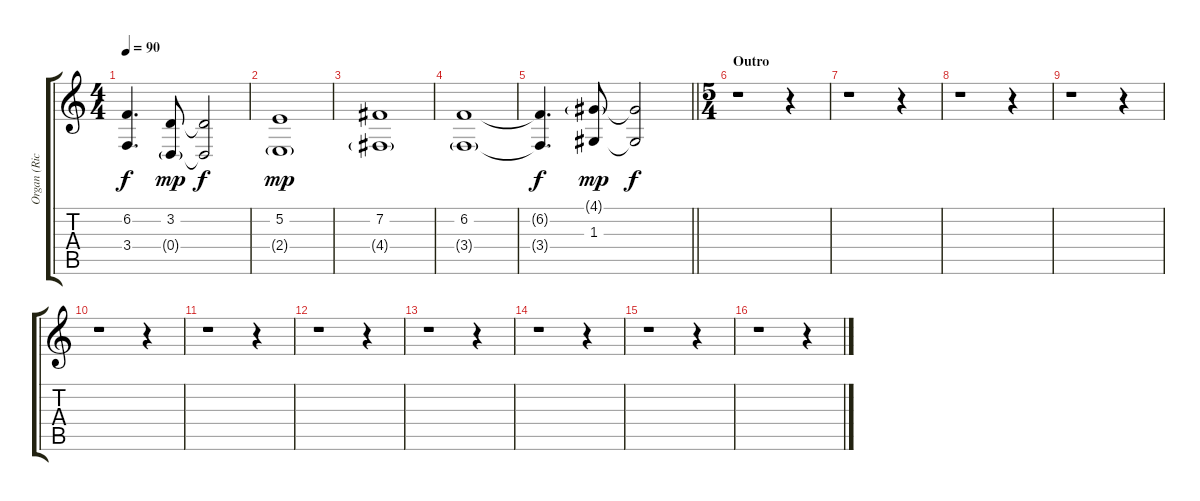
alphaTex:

\track ("Organ (Richard Barbieri)" "Organ (Ric") {instrument drawbarorgan}
\staff {score tabs}
\tuning (E4 B3 G3 D3 A2 E2) {hide}
\ts (4 4)
\tempo 90
\clef g2
\ks c
(6.2{t} 3.4{t}).4{d dy f} (3.2 0.4{g}).8{dy mp} (3.2{t} 0.4{t}).2{dy f} |
(5.2 2.4{g}).1{dy mp} |
(7.2 4.4{g}).1 |
(6.2 3.4{g}).1 |
\barLineRight lightlight
(6.2{t} 3.4{t}).4{d dy f} (4.1{g} 1.3).8{dy mp} (4.1{t} 1.3{t}).2{dy f} |
\ts (5 4)
\section ("" "Outro")
r.1 r.4 |
r.1 r.4 |
r.1 r.4 |
r.1 r.4 |
r.1 r.4 |
r.1 r.4 |
r.1 r.4 |
r.1 r.4 |
r.1 r.4 |
r.1 r.4 |
r.1 r.4
